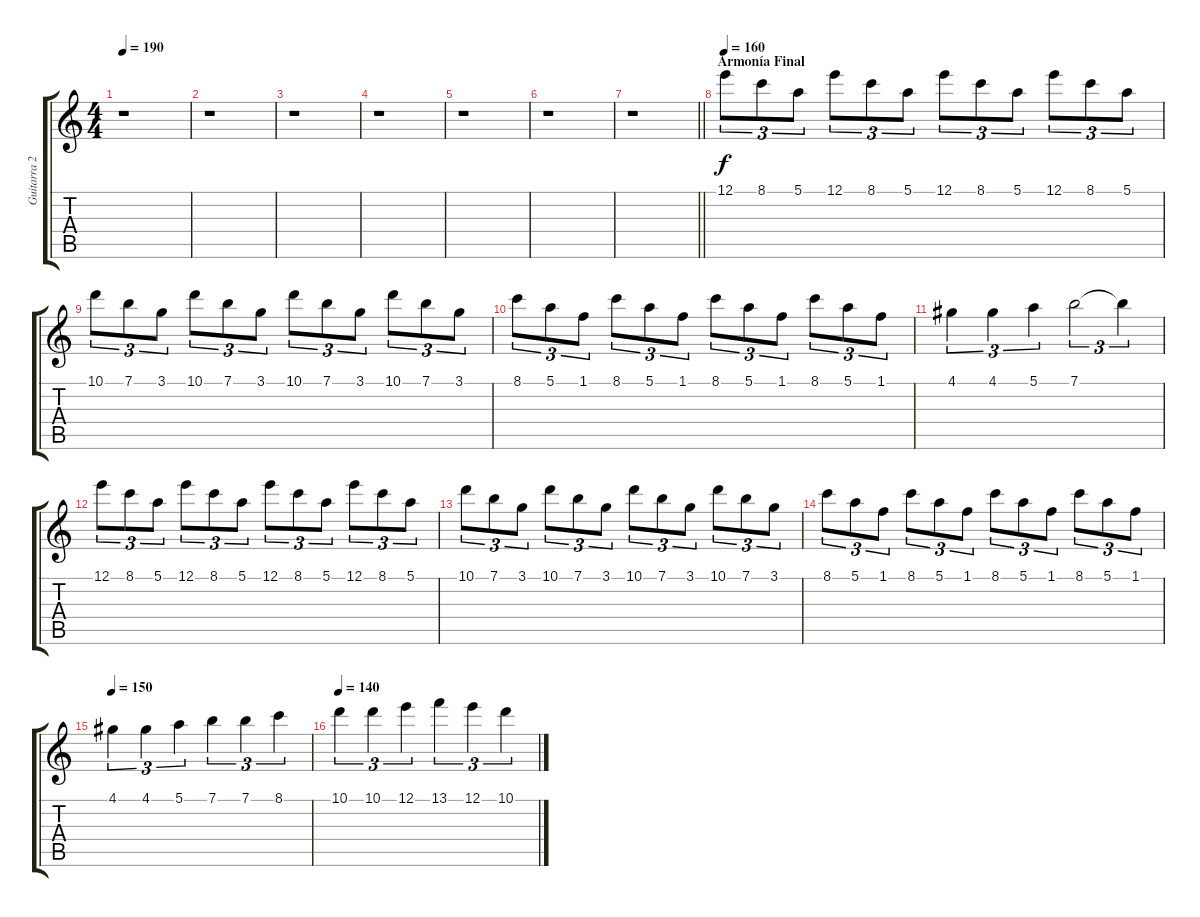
\track ("Guitarra 2" "Guitarra 2") {instrument overdrivenguitar}
\staff {score tabs}
\tuning (E4 B3 G3 D3 A2 E2) {hide}
\ts (4 4)
\tempo 190
\clef g2
\ks c
r.1{dy f} |
r.1 |
r.1 |
r.1 |
r.1 |
r.1 |
\barLineRight lightlight
r.1 |
\section ("" "Armonía Final ")
\tempo 160
12.1.8{tu (3 2)} 8.1.8{tu (3 2)} 5.1.8{tu (3 2)} 12.1.8{tu (3 2)} 8.1.8{tu (3 2)} 5.1.8{tu (3 2)} 12.1.8{tu (3 2)} 8.1.8{tu (3 2)} 5.1.8{tu (3 2)} 12.1.8{tu (3 2)} 8.1.8{tu (3 2)} 5.1.8{tu (3 2)} |
10.1.8{tu (3 2)} 7.1.8{tu (3 2)} 3.1.8{tu (3 2)} 10.1.8{tu (3 2)} 7.1.8{tu (3 2)} 3.1.8{tu (3 2)} 10.1.8{tu (3 2)} 7.1.8{tu (3 2)} 3.1.8{tu (3 2)} 10.1.8{tu (3 2)} 7.1.8{tu (3 2)} 3.1.8{tu (3 2)} |
8.1.8{tu (3 2)} 5.1.8{tu (3 2)} 1.1.8{tu (3 2)} 8.1.8{tu (3 2)} 5.1.8{tu (3 2)} 1.1.8{tu (3 2)} 8.1.8{tu (3 2)} 5.1.8{tu (3 2)} 1.1.8{tu (3 2)} 8.1.8{tu (3 2)} 5.1.8{tu (3 2)} 1.1.8{tu (3 2)} |
4.1.4{tu (3 2)} 4.1.4{tu (3 2)} 5.1.4{tu (3 2)} 7.1.2{tu (3 2)} 7.1{t}.4{tu (3 2)} |
12.1.8{tu (3 2)} 8.1.8{tu (3 2)} 5.1.8{tu (3 2)} 12.1.8{tu (3 2)} 8.1.8{tu (3 2)} 5.1.8{tu (3 2)} 12.1.8{tu (3 2)} 8.1.8{tu (3 2)} 5.1.8{tu (3 2)} 12.1.8{tu (3 2)} 8.1.8{tu (3 2)} 5.1.8{tu (3 2)} |
10.1.8{tu (3 2)} 7.1.8{tu (3 2)} 3.1.8{tu (3 2)} 10.1.8{tu (3 2)} 7.1.8{tu (3 2)} 3.1.8{tu (3 2)} 10.1.8{tu (3 2)} 7.1.8{tu (3 2)} 3.1.8{tu (3 2)} 10.1.8{tu (3 2)} 7.1.8{tu (3 2)} 3.1.8{tu (3 2)} |
8.1.8{tu (3 2)} 5.1.8{tu (3 2)} 1.1.8{tu (3 2)} 8.1.8{tu (3 2)} 5.1.8{tu (3 2)} 1.1.8{tu (3 2)} 8.1.8{tu (3 2)} 5.1.8{tu (3 2)} 1.1.8{tu (3 2)} 8.1.8{tu (3 2)} 5.1.8{tu (3 2)} 1.1.8{tu (3 2)} |
\tempo 150
4.1.4{tu (3 2)} 4.1.4{tu (3 2)} 5.1.4{tu (3 2)} 7.1.4{tu (3 2)} 7.1.4{tu (3 2)} 8.1.4{tu (3 2)} |
\tempo 140
10.1.4{tu (3 2)} 10.1.4{tu (3 2)} 12.1.4{tu (3 2)} 13.1.4{tu (3 2)} 12.1.4{tu (3 2)} 10.1.4{tu (3 2)}
